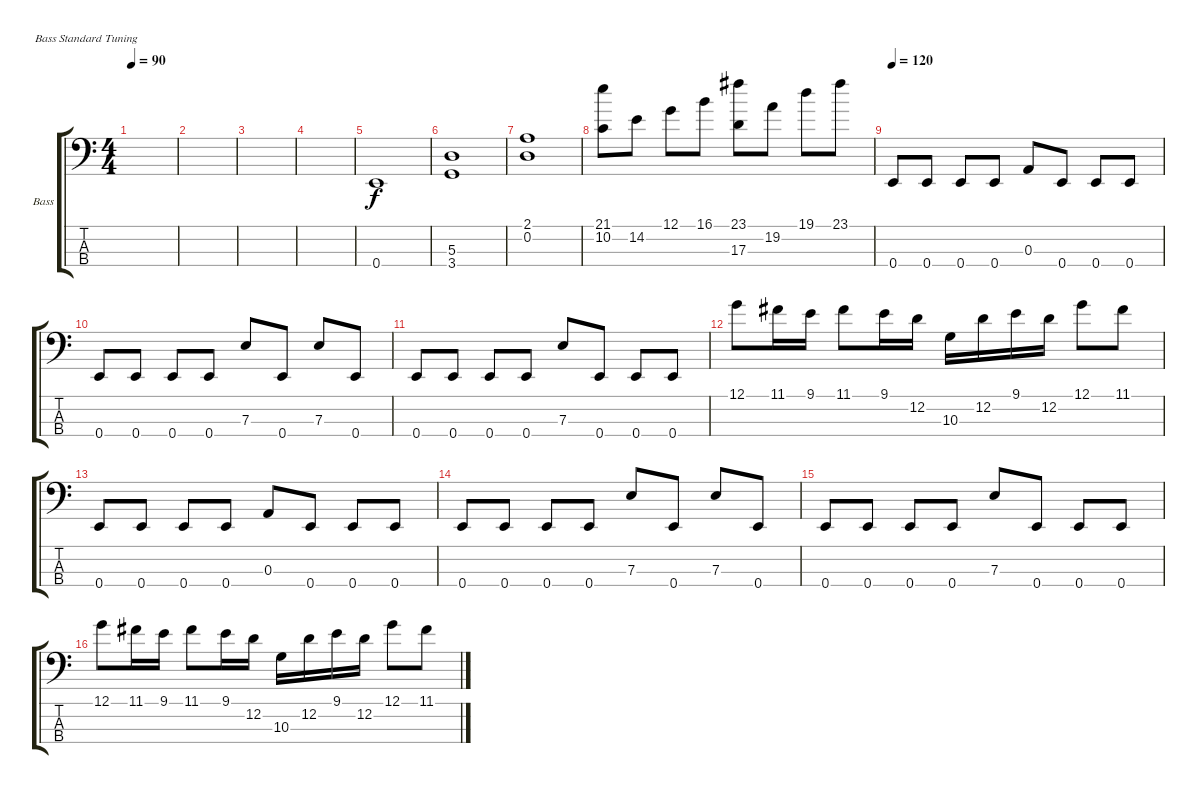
\defaultSystemsLayout 4
\bracketExtendMode groupsimilarinstruments
\firstSystemTrackNameOrientation horizontal
\otherSystemsTrackNameOrientation horizontal
\track ("Electric Bass" "Bass") {instrument electricbassfinger}
\staff {score tabs}
\tuning (G2 D2 A1 E1)
\ts (4 4)
\tempo 90
\clef f4
\ks c
|
|
|
|
0.4.1 |
(5.3 3.4).1 |
(0.2 2.1).1 |
(21.1 10.2).8 14.2.8 12.1.8 16.1.8 (23.1 17.3).8 19.2.8 19.1.8 23.1.8 |
\tempo 120
0.4.8 0.4.8 0.4.8 0.4.8 0.3.8 0.4.8 0.4.8 0.4.8 |
0.4.8 0.4.8 0.4.8 0.4.8 7.3.8 0.4.8 7.3.8 0.4.8 |
0.4.8 0.4.8 0.4.8 0.4.8 7.3.8 0.4.8 0.4.8 0.4.8 |
12.1.8 11.1.16 9.1.16 11.1.8 9.1.16 12.2.16 10.3.16 12.2.16 9.1.16 12.2.16 12.1.8 11.1.8 |
0.4.8 0.4.8 0.4.8 0.4.8 0.3.8 0.4.8 0.4.8 0.4.8 |
0.4.8 0.4.8 0.4.8 0.4.8 7.3.8 0.4.8 7.3.8 0.4.8 |
0.4.8 0.4.8 0.4.8 0.4.8 7.3.8 0.4.8 0.4.8 0.4.8 |
12.1.8 11.1.16 9.1.16 11.1.8 9.1.16 12.2.16 10.3.16 12.2.16 9.1.16 12.2.16 12.1.8 11.1.8
